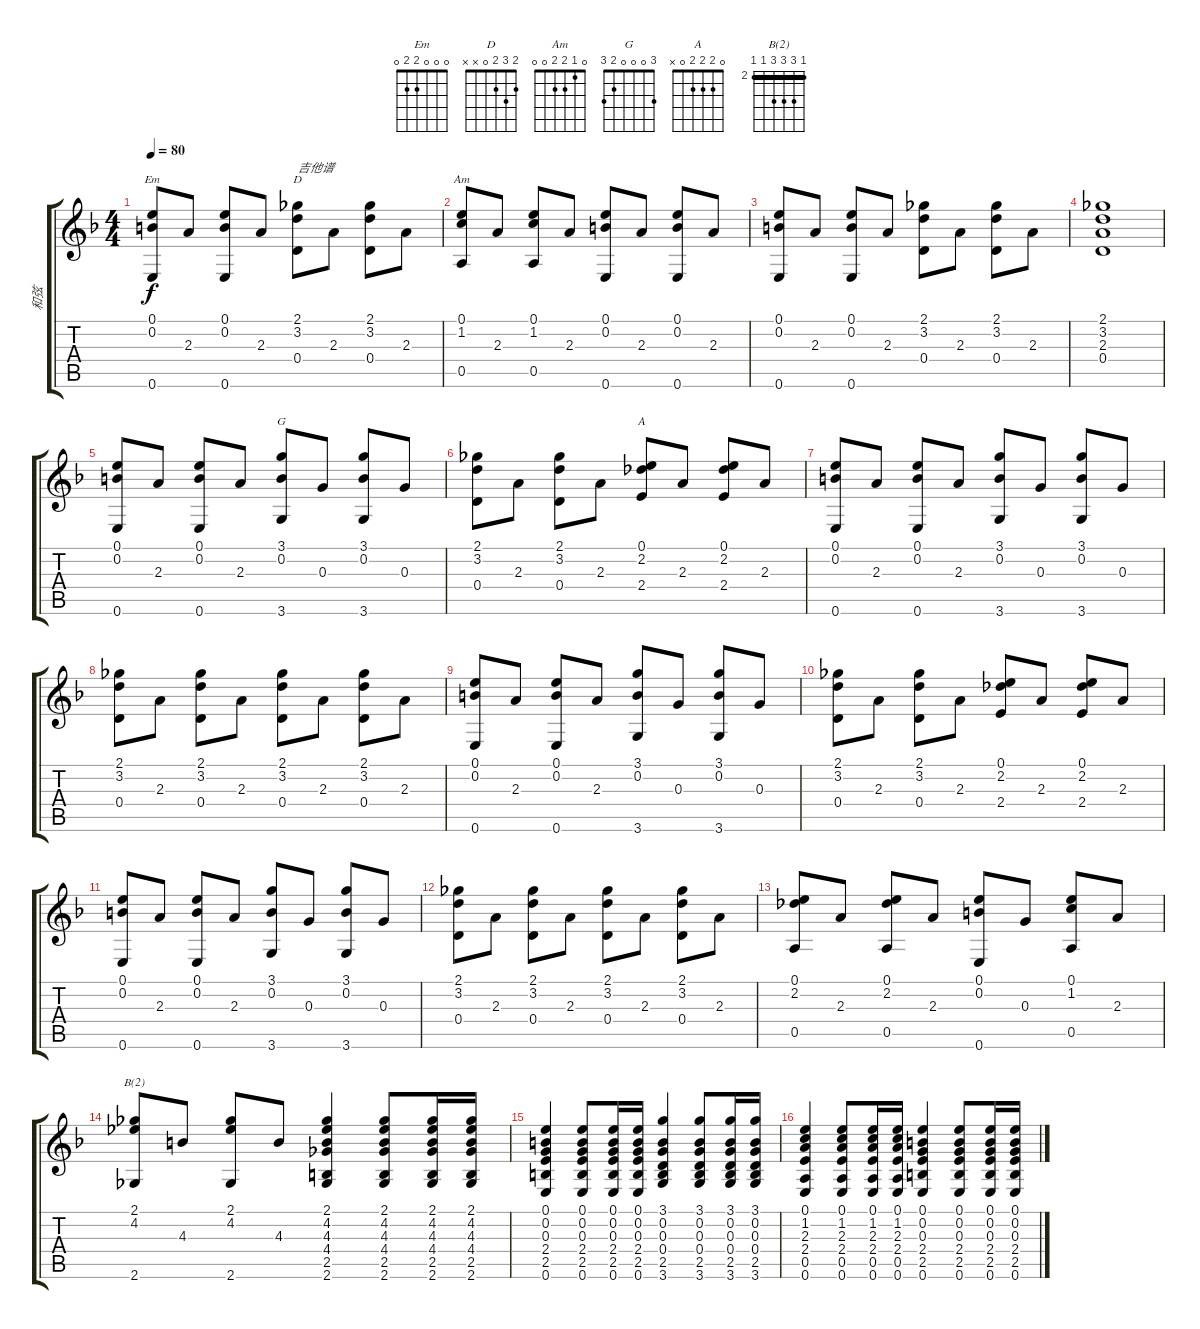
\track ("和弦" "和弦") {instrument acousticguitarnylon}
\staff {score tabs}
\tuning (E4 B3 G3 D3 A2 E2) {hide}
\chord ("Em" 0 0 0 2 2 0)
\chord ("D" 2 3 2 0 x x)
\chord ("Am" 0 1 2 2 0 0)
\chord ("G" 3 0 0 0 2 3)
\chord ("A" 0 2 2 2 0 x)
\chord ("B(2)" 2 4 4 4 2 2) {firstfret 2 barre 2}
\ts (4 4)
\tempo 80
\clef g2
\ks f
(0.1 0.2 0.6).8{ch "Em" dy f instrument acousticguitarnylon} 2.3.8 (0.1 0.2 0.6).8 2.3.8 (2.1 3.2 0.4).8{ch "D" txt "吉他谱"} 2.3.8 (2.1 3.2 0.4).8 2.3.8 |
(0.1 1.2 0.5).8{ch "Am"} 2.3.8 (0.1 1.2 0.5).8 2.3.8 (0.1 0.2 0.6).8 2.3.8 (0.1 0.2 0.6).8 2.3.8 |
(0.1 0.2 0.6).8 2.3.8 (0.1 0.2 0.6).8 2.3.8 (2.1 3.2 0.4).8 2.3.8 (2.1 3.2 0.4).8 2.3.8 |
(2.1 3.2 2.3 0.4).1 |
(0.1 0.2 0.6).8 2.3.8 (0.1 0.2 0.6).8 2.3.8 (3.1 0.2 3.6).8{ch "G"} 0.3.8 (3.1 0.2 3.6).8 0.3.8 |
(2.1 3.2 0.4).8 2.3.8 (2.1 3.2 0.4).8 2.3.8 (0.1 2.2 2.4).8{ch "A"} 2.3.8 (0.1 2.2 2.4).8 2.3.8 |
(0.1 0.2 0.6).8 2.3.8 (0.1 0.2 0.6).8 2.3.8 (3.1 0.2 3.6).8 0.3.8 (3.1 0.2 3.6).8 0.3.8 |
(2.1 3.2 0.4).8 2.3.8 (2.1 3.2 0.4).8 2.3.8 (2.1 3.2 0.4).8 2.3.8 (2.1 3.2 0.4).8 2.3.8 |
(0.1 0.2 0.6).8 2.3.8 (0.1 0.2 0.6).8 2.3.8 (3.1 0.2 3.6).8 0.3.8 (3.1 0.2 3.6).8 0.3.8 |
(2.1 3.2 0.4).8 2.3.8 (2.1 3.2 0.4).8 2.3.8 (0.1 2.2 2.4).8 2.3.8 (0.1 2.2 2.4).8 2.3.8 |
(0.1 0.2 0.6).8 2.3.8 (0.1 0.2 0.6).8 2.3.8 (3.1 0.2 3.6).8 0.3.8 (3.1 0.2 3.6).8 0.3.8 |
(2.1 3.2 0.4).8 2.3.8 (2.1 3.2 0.4).8 2.3.8 (2.1 3.2 0.4).8 2.3.8 (2.1 3.2 0.4).8 2.3.8 |
(0.1 2.2 0.5).8 2.3.8 (0.1 2.2 0.5).8 2.3.8 (0.1 0.2 0.6).8 0.3.8 (0.1 1.2 0.5).8 2.3.8 |
(2.1 4.2 2.6).8{ch "B(2)"} 4.3.8 (2.1 4.2 2.6).8 4.3.8 (2.1 4.2 4.3 4.4 2.5 2.6).4 (2.1 4.2 4.3 4.4 2.5 2.6).8 (2.1 4.2 4.3 4.4 2.5 2.6).16 (2.1 4.2 4.3 4.4 2.5 2.6).16 |
(0.1 0.2 0.3 2.4 2.5 0.6).4 (0.1 0.2 0.3 2.4 2.5 0.6).8 (0.1 0.2 0.3 2.4 2.5 0.6).16 (0.1 0.2 0.3 2.4 2.5 0.6).16 (3.1 0.2 0.3 0.4 2.5 3.6).4 (3.1 0.2 0.3 0.4 2.5 3.6).8 (3.1 0.2 0.3 0.4 2.5 3.6).16 (3.1 0.2 0.3 0.4 2.5 3.6).16 |
(0.1 1.2 2.3 2.4 0.5 0.6).4 (0.1 1.2 2.3 2.4 0.5 0.6).8 (0.1 1.2 2.3 2.4 0.5 0.6).16 (0.1 1.2 2.3 2.4 0.5 0.6).16 (0.1 0.2 0.3 2.4 2.5 0.6).4 (0.1 0.2 0.3 2.4 2.5 0.6).8 (0.1 0.2 0.3 2.4 2.5 0.6).16 (0.1 0.2 0.3 2.4 2.5 0.6).16
